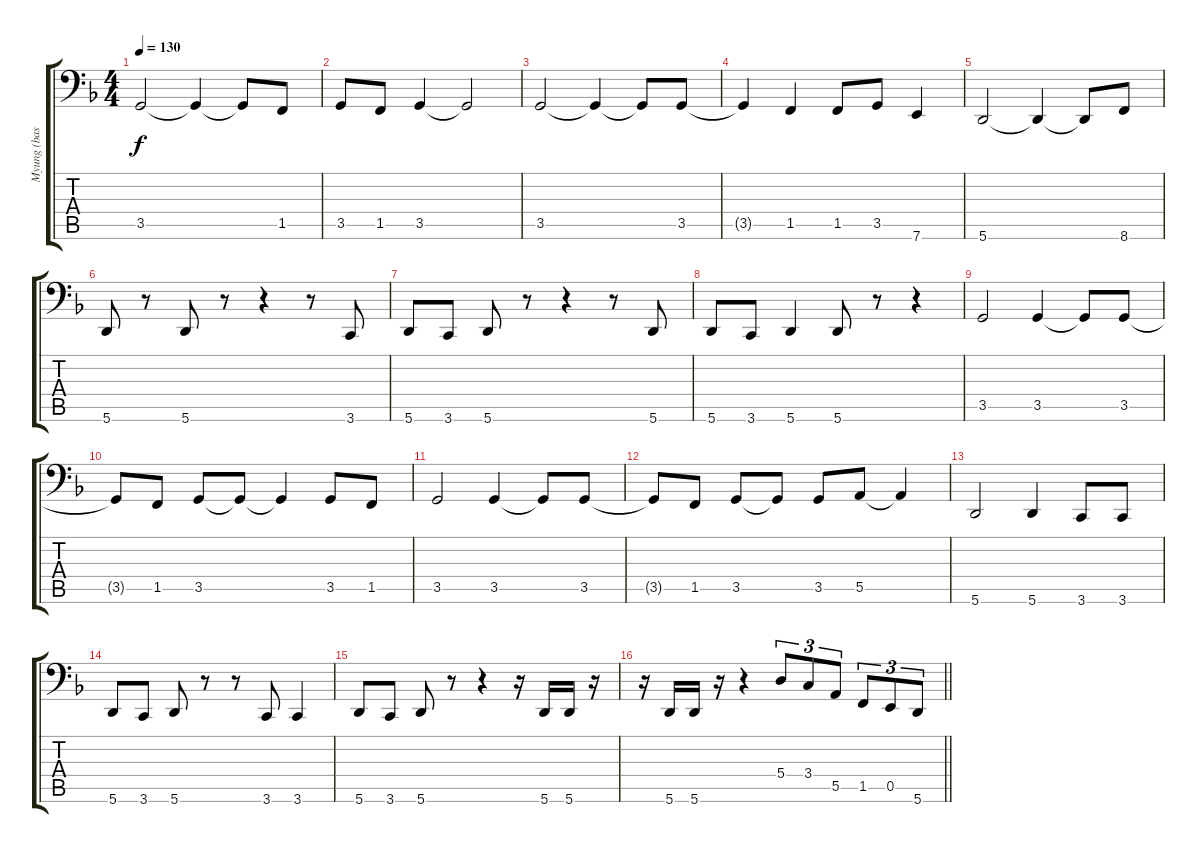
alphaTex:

\track ("Myung (bass)" "Myung (bas") {instrument electricbassfinger}
\staff {score tabs}
\tuning (C3 G2 D2 A1 E1 A0) {hide}
\ts (4 4)
\tempo 130
\clef f4
\ks dminor
3.5.2{dy f} 3.5{t}.4 3.5{t}.8 1.5.8 |
3.5.8 1.5.8 3.5.4 3.5{t}.2 |
3.5.2 3.5{t}.4 3.5{t}.8 3.5.8 |
3.5{t}.4 1.5.4 1.5.8 3.5.8 7.6.4 |
5.6.2 5.6{t}.4 5.6{t}.8 8.6.8 |
5.6.8 r.8 5.6.8 r.8 r.4 r.8 3.6.8 |
5.6.8 3.6.8 5.6.8 r.8 r.4 r.8 5.6.8 |
5.6.8 3.6.8 5.6.4 5.6.8 r.8 r.4 |
3.5.2 3.5.4 3.5{t}.8 3.5.8 |
3.5{t}.8 1.5.8 3.5.8 3.5{t}.8 3.5{t}.4 3.5.8 1.5.8 |
3.5.2 3.5.4 3.5{t}.8 3.5.8 |
3.5{t}.8 1.5.8 3.5.8 3.5{t}.8 3.5.8 5.5.8 5.5{t}.4 |
5.6.2 5.6.4 3.6.8 3.6.8 |
5.6.8 3.6.8 5.6.8 r.8 r.8 3.6.8 3.6.4 |
5.6.8 3.6.8 5.6.8 r.8 r.4 r.16 5.6.16 5.6.16 r.16 |
\barLineRight lightlight
r.16 5.6.16 5.6.16 r.16 r.4 5.4.8{tu (3 2)} 3.4.8{tu (3 2)} 5.5.8{tu (3 2)} 1.5.8{tu (3 2)} 0.5.8{tu (3 2)} 5.6.8{tu (3 2)}
